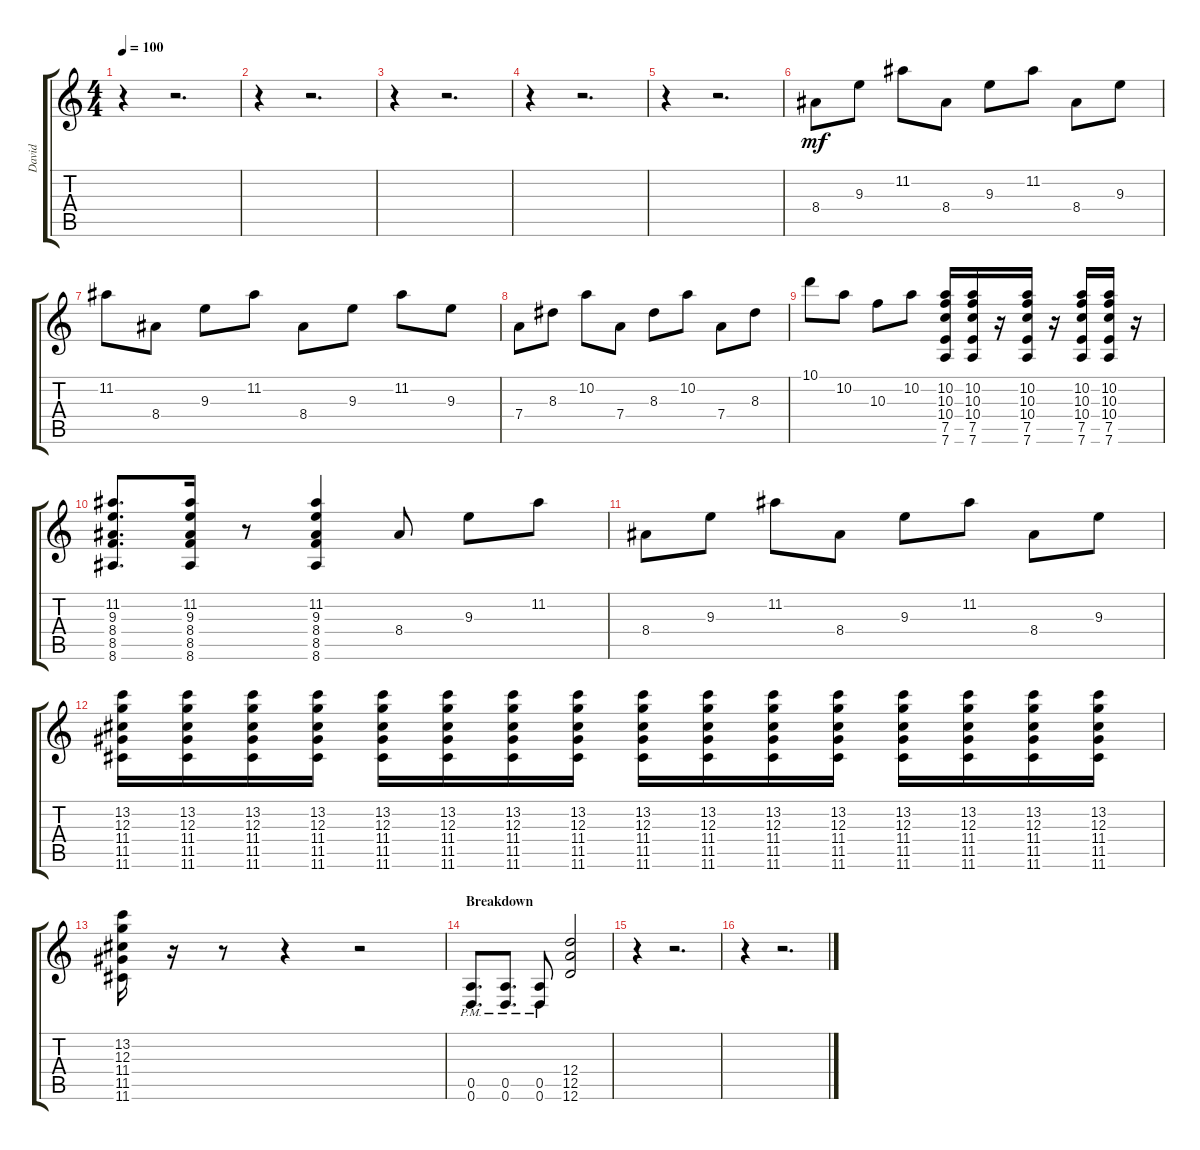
\track ("David" "David") {instrument distortionguitar}
\staff {score tabs}
\tuning (E4 B3 G3 D3 A2 D2) {hide}
\ts (4 4)
\tempo 100
\clef g2
\ks c
r.4{dy mf} r.2{d} |
r.4 r.2{d} |
r.4 r.2{d} |
r.4 r.2{d} |
r.4 r.2{d} |
8.4.8 9.3.8 11.2.8 8.4.8 9.3.8 11.2.8 8.4.8 9.3.8 |
11.2.8 8.4.8 9.3.8 11.2.8 8.4.8 9.3.8 11.2.8 9.3.8 |
7.4.8 8.3.8 10.2.8 7.4.8 8.3.8 10.2.8 7.4.8 8.3.8 |
10.1.8 10.2.8 10.3.8 10.2.8 (10.2 10.3 10.4 7.5 7.6).16 (10.2 10.3 10.4 7.5 7.6).16 r.16 (10.2 10.3 10.4 7.5 7.6).16 r.16 (10.2 10.3 10.4 7.5 7.6).16 (10.2 10.3 10.4 7.5 7.6).16 r.16 |
(11.2 9.3 8.4 8.5 8.6).8{d} (11.2 9.3 8.4 8.5 8.6).16 r.8 (11.2 9.3 8.4 8.5 8.6).4 8.4.8 9.3.8 11.2.8 |
8.4.8 9.3.8 11.2.8 8.4.8 9.3.8 11.2.8 8.4.8 9.3.8 |
(13.2 12.3 11.4 11.5 11.6).16 (13.2 12.3 11.4 11.5 11.6).16 (13.2 12.3 11.4 11.5 11.6).16 (13.2 12.3 11.4 11.5 11.6).16 (13.2 12.3 11.4 11.5 11.6).16 (13.2 12.3 11.4 11.5 11.6).16 (13.2 12.3 11.4 11.5 11.6).16 (13.2 12.3 11.4 11.5 11.6).16 (13.2 12.3 11.4 11.5 11.6).16 (13.2 12.3 11.4 11.5 11.6).16 (13.2 12.3 11.4 11.5 11.6).16 (13.2 12.3 11.4 11.5 11.6).16 (13.2 12.3 11.4 11.5 11.6).16 (13.2 12.3 11.4 11.5 11.6).16 (13.2 12.3 11.4 11.5 11.6).16 (13.2 12.3 11.4 11.5 11.6).16 |
(13.2 12.3 11.4 11.5 11.6).16 r.16 r.8 r.4 r.2 |
\section ("" "Breakdown")
(0.5{pm} 0.6{pm}).8{d} (0.5{pm} 0.6{pm}).8{d} (0.5{pm} 0.6{pm}).8 (12.4 12.5 12.6).2 |
r.4 r.2{d} |
r.4 r.2{d}
